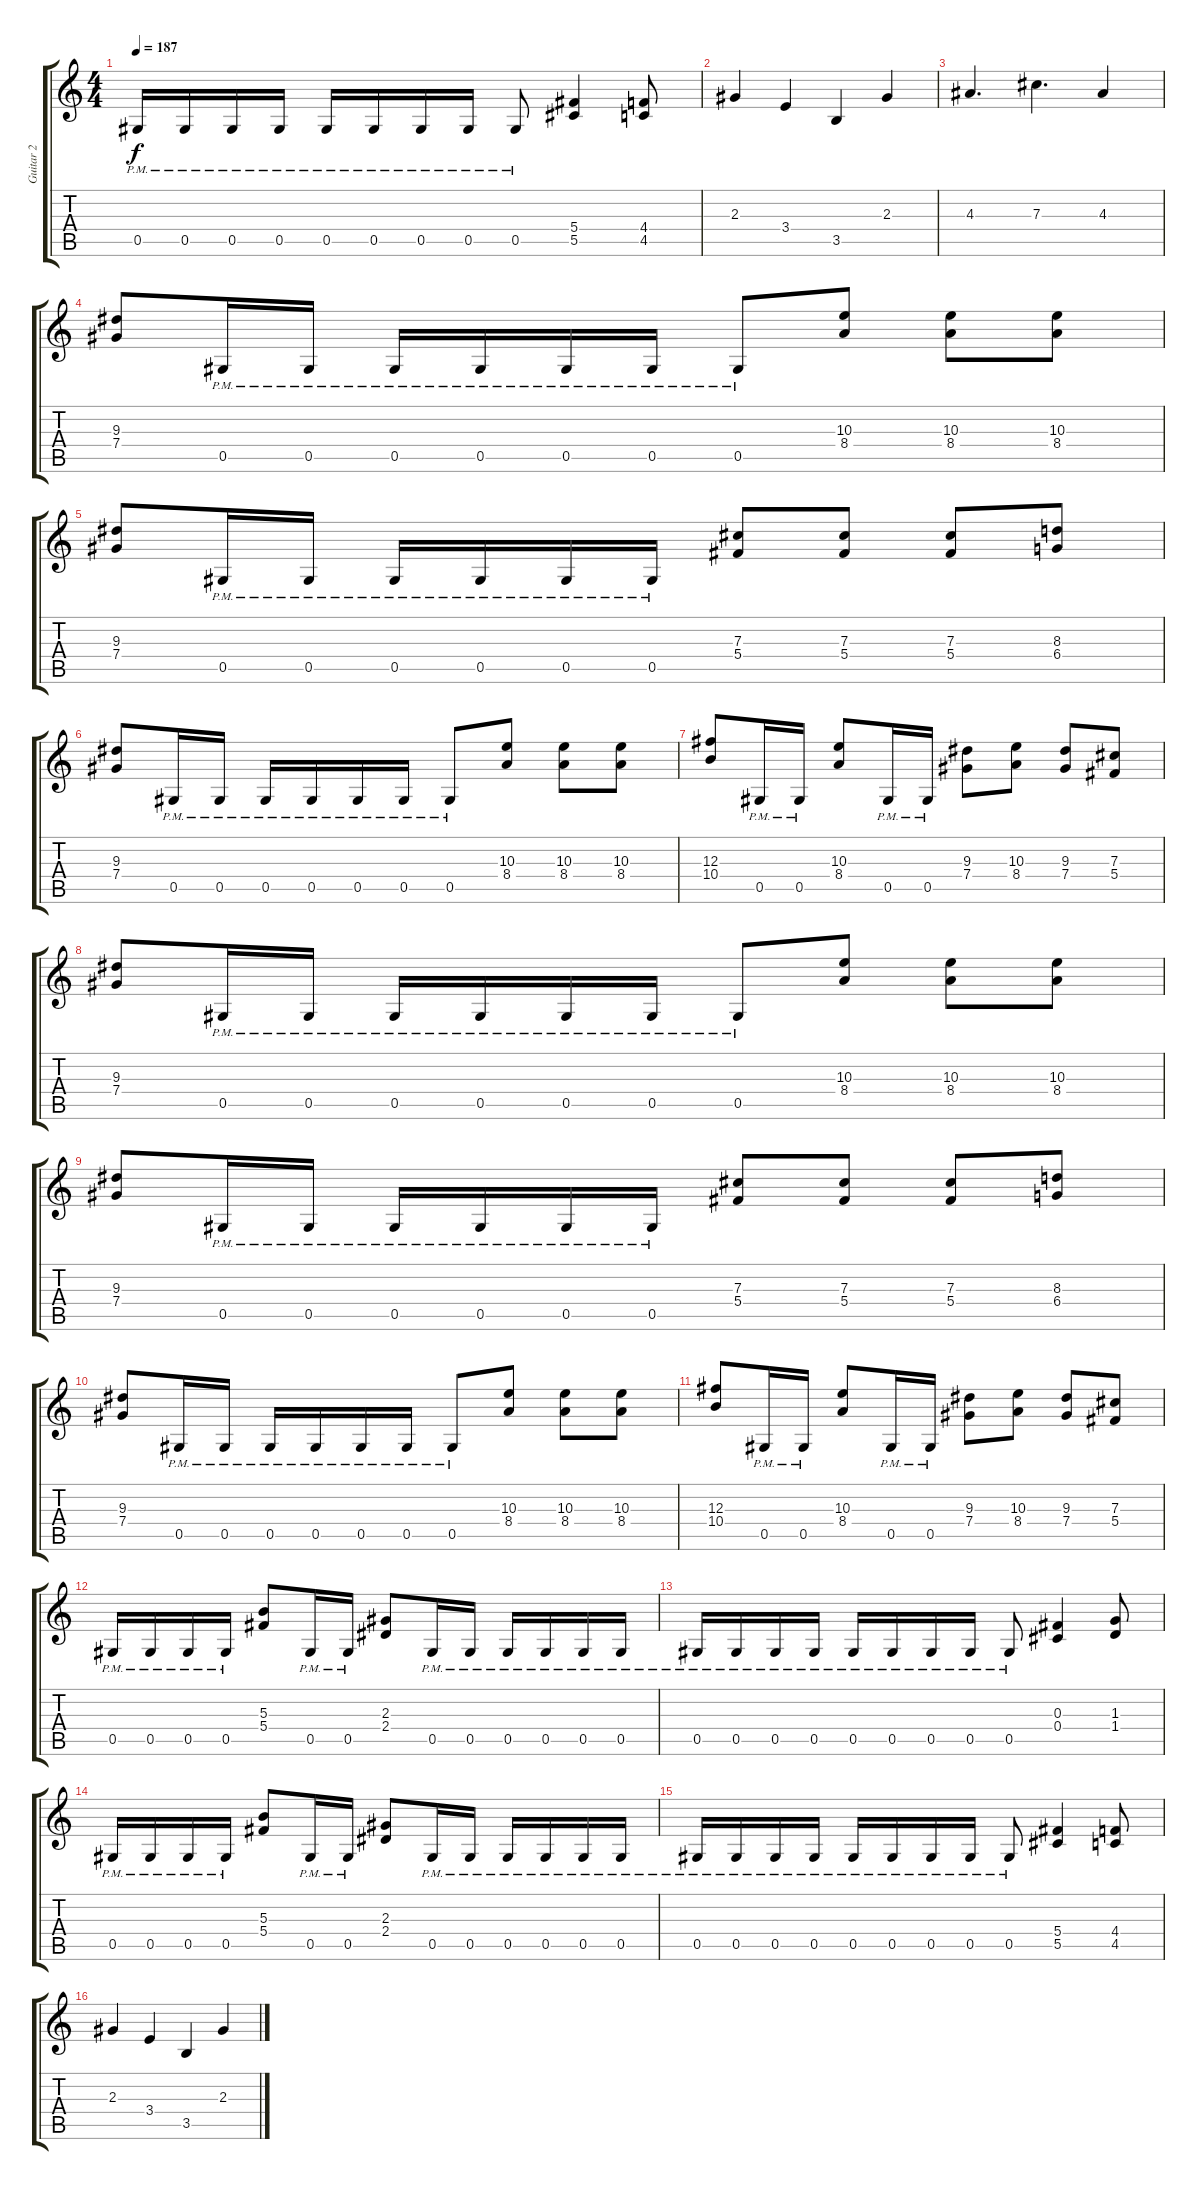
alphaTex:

\track ("Guitar 2" "Guitar 2") {instrument overdrivenguitar}
\staff {score tabs}
\tuning (Eb4 Bb3 Gb3 Db3 Ab2 Eb2) {hide}
\ts (4 4)
\tempo 187
\clef g2
\ks c
0.5{pm}.16{dy f} 0.5{pm}.16 0.5{pm}.16 0.5{pm}.16 0.5{pm}.16 0.5{pm}.16 0.5{pm}.16 0.5{pm}.16 0.5{pm}.8 (5.4 5.5).4 (4.4 4.5).8 |
2.3.4 3.4.4 3.5.4 2.3.4 |
4.3.4{d} 7.3.4{d} 4.3.4 |
(9.3 7.4).8 0.5{pm}.16 0.5{pm}.16 0.5{pm}.16 0.5{pm}.16 0.5{pm}.16 0.5{pm}.16 0.5{pm}.8 (10.3 8.4).8 (10.3 8.4).8 (10.3 8.4).8 |
(9.3 7.4).8 0.5{pm}.16 0.5{pm}.16 0.5{pm}.16 0.5{pm}.16 0.5{pm}.16 0.5{pm}.16 (7.3 5.4).8 (7.3 5.4).8 (7.3 5.4).8 (8.3 6.4).8 |
(9.3 7.4).8 0.5{pm}.16 0.5{pm}.16 0.5{pm}.16 0.5{pm}.16 0.5{pm}.16 0.5{pm}.16 0.5{pm}.8 (10.3 8.4).8 (10.3 8.4).8 (10.3 8.4).8 |
(12.3 10.4).8 0.5{pm}.16 0.5{pm}.16 (10.3 8.4).8 0.5{pm}.16 0.5{pm}.16 (9.3 7.4).8 (10.3 8.4).8 (9.3 7.4).8 (7.3 5.4).8 |
(9.3 7.4).8 0.5{pm}.16 0.5{pm}.16 0.5{pm}.16 0.5{pm}.16 0.5{pm}.16 0.5{pm}.16 0.5{pm}.8 (10.3 8.4).8 (10.3 8.4).8 (10.3 8.4).8 |
(9.3 7.4).8 0.5{pm}.16 0.5{pm}.16 0.5{pm}.16 0.5{pm}.16 0.5{pm}.16 0.5{pm}.16 (7.3 5.4).8 (7.3 5.4).8 (7.3 5.4).8 (8.3 6.4).8 |
(9.3 7.4).8 0.5{pm}.16 0.5{pm}.16 0.5{pm}.16 0.5{pm}.16 0.5{pm}.16 0.5{pm}.16 0.5{pm}.8 (10.3 8.4).8 (10.3 8.4).8 (10.3 8.4).8 |
(12.3 10.4).8 0.5{pm}.16 0.5{pm}.16 (10.3 8.4).8 0.5{pm}.16 0.5{pm}.16 (9.3 7.4).8 (10.3 8.4).8 (9.3 7.4).8 (7.3 5.4).8 |
0.5{pm}.16 0.5{pm}.16 0.5{pm}.16 0.5{pm}.16 (5.3 5.4).8 0.5{pm}.16 0.5{pm}.16 (2.3 2.4).8 0.5{pm}.16 0.5{pm}.16 0.5{pm}.16 0.5{pm}.16 0.5{pm}.16 0.5{pm}.16 |
0.5{pm}.16 0.5{pm}.16 0.5{pm}.16 0.5{pm}.16 0.5{pm}.16 0.5{pm}.16 0.5{pm}.16 0.5{pm}.16 0.5{pm}.8 (0.3 0.4).4 (1.3 1.4).8 |
0.5{pm}.16 0.5{pm}.16 0.5{pm}.16 0.5{pm}.16 (5.3 5.4).8 0.5{pm}.16 0.5{pm}.16 (2.3 2.4).8 0.5{pm}.16 0.5{pm}.16 0.5{pm}.16 0.5{pm}.16 0.5{pm}.16 0.5{pm}.16 |
0.5{pm}.16 0.5{pm}.16 0.5{pm}.16 0.5{pm}.16 0.5{pm}.16 0.5{pm}.16 0.5{pm}.16 0.5{pm}.16 0.5{pm}.8 (5.4 5.5).4 (4.4 4.5).8 |
2.3.4 3.4.4 3.5.4 2.3.4
